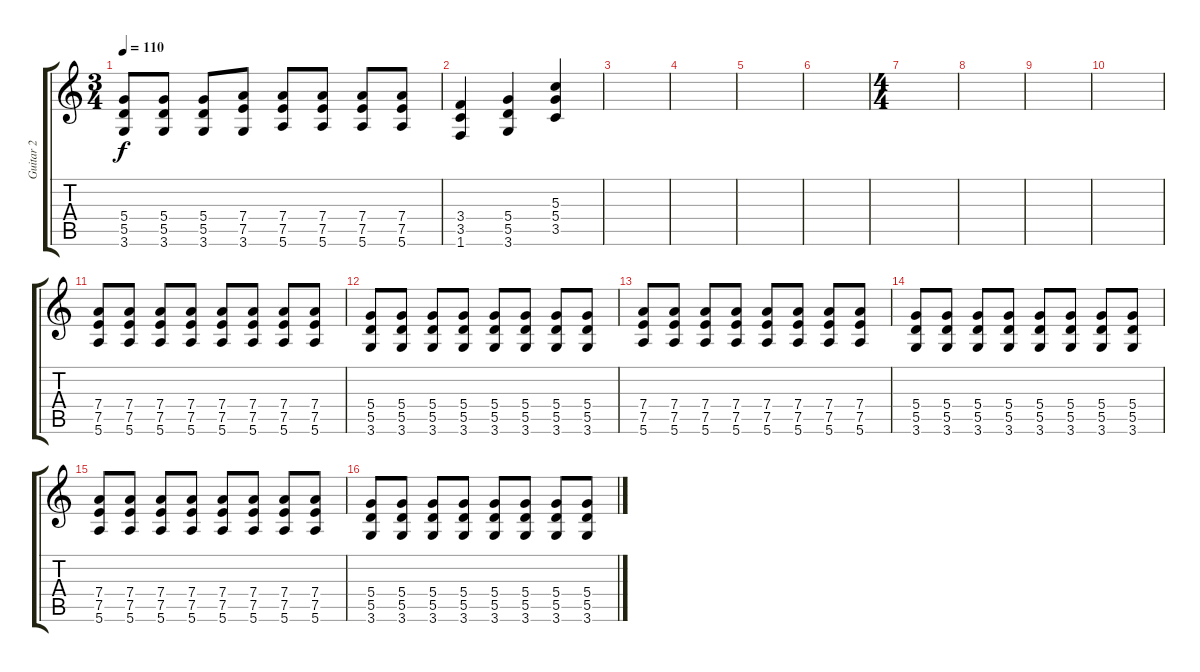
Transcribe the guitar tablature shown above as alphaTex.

\track ("Guitar 2" "Guitar 2") {instrument distortionguitar}
\staff {score tabs}
\tuning (E4 B3 G3 D3 A2 E2) {hide}
\ts (3 4)
\tempo 110
\clef g2
\ks c
(5.4 5.5 3.6).8{dy f} (5.4 5.5 3.6).8 (5.4 5.5 3.6).8 (7.4 7.5 3.6).8 (7.4 7.5 5.6).8 (7.4 7.5 5.6).8 (7.4 7.5 5.6).8 (7.4 7.5 5.6).8 |
(3.4 3.5 1.6).4 (5.4 5.5 3.6).4 (5.3 5.4 3.5).4 |
|
|
|
|
\ts (4 4)
|
|
|
|
(7.4 7.5 5.6).8 (7.4 7.5 5.6).8 (7.4 7.5 5.6).8 (7.4 7.5 5.6).8 (7.4 7.5 5.6).8 (7.4 7.5 5.6).8 (7.4 7.5 5.6).8 (7.4 7.5 5.6).8 |
(5.4 5.5 3.6).8 (5.4 5.5 3.6).8 (5.4 5.5 3.6).8 (5.4 5.5 3.6).8 (5.4 5.5 3.6).8 (5.4 5.5 3.6).8 (5.4 5.5 3.6).8 (5.4 5.5 3.6).8 |
(7.4 7.5 5.6).8 (7.4 7.5 5.6).8 (7.4 7.5 5.6).8 (7.4 7.5 5.6).8 (7.4 7.5 5.6).8 (7.4 7.5 5.6).8 (7.4 7.5 5.6).8 (7.4 7.5 5.6).8 |
(5.4 5.5 3.6).8 (5.4 5.5 3.6).8 (5.4 5.5 3.6).8 (5.4 5.5 3.6).8 (5.4 5.5 3.6).8 (5.4 5.5 3.6).8 (5.4 5.5 3.6).8 (5.4 5.5 3.6).8 |
(7.4 7.5 5.6).8 (7.4 7.5 5.6).8 (7.4 7.5 5.6).8 (7.4 7.5 5.6).8 (7.4 7.5 5.6).8 (7.4 7.5 5.6).8 (7.4 7.5 5.6).8 (7.4 7.5 5.6).8 |
(5.4 5.5 3.6).8 (5.4 5.5 3.6).8 (5.4 5.5 3.6).8 (5.4 5.5 3.6).8 (5.4 5.5 3.6).8 (5.4 5.5 3.6).8 (5.4 5.5 3.6).8 (5.4 5.5 3.6).8
